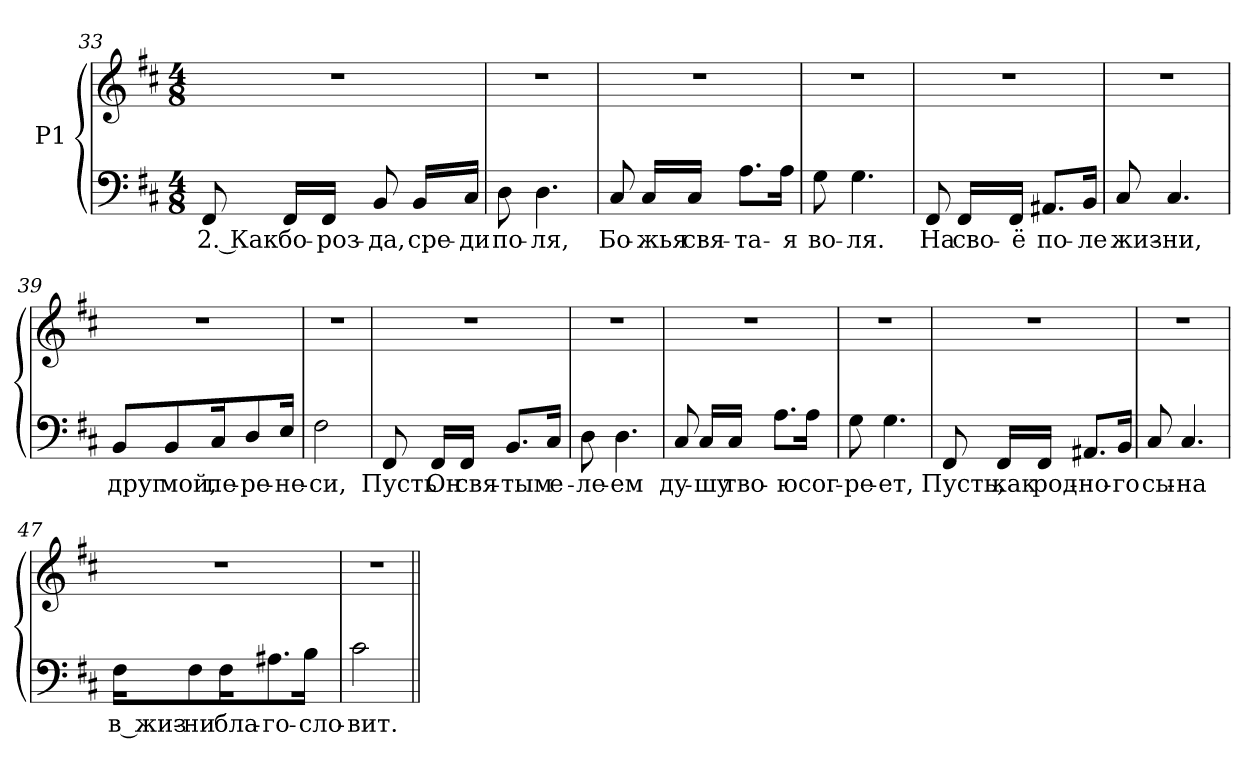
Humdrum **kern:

**kern	**text	**kern
*part1	*part1	*part1
*staff2	*staff2	*staff1
*I"P1	*	*
!!LO:PB:g=z
*clefF4	*	*clefG2
*k[f#c#]	*	*k[f#c#]
*b:	*	*b:
*M4/8	*	*M4/8
=33	=33	=33
!	!LO:LY:b:color=#000000	!LO:N:vis=1
8FF#i/	2. Как	2r
!	!LO:LY:b:color=#000000	!
16FF#i/LL	бо-	.
!	!LO:LY:b:color=#000000	!
16FF#i/JJ	-роз-	.
!	!LO:LY:b:color=#000000	!
8BBi/	-да,	.
!	!LO:LY:b:color=#000000	!
16BBi/LL	сре-	.
!	!LO:LY:b:color=#000000	!
16C#i/JJ	-ди	.
=34	=34	=34
!	!LO:LY:b:color=#000000	!LO:N:vis=1
8Di\	по-	2r
!	!LO:LY:b:color=#000000	!
4.Di\	-ля,	.
=35	=35	=35
!	!LO:LY:b:color=#000000	!LO:N:vis=1
8C#i/	Бо-	2r
!	!LO:LY:b:color=#000000	!
16C#i/LL	-жья	.
!	!LO:LY:b:color=#000000	!
16C#i/JJ	свя-	.
!	!LO:LY:b:color=#000000	!
8.Ai\L	-та-	.
!	!LO:LY:b:color=#000000	!
16Ai\Jk	-я	.
=36	=36	=36
!	!LO:LY:b:color=#000000	!LO:N:vis=1
8Gi\	во-	2r
!	!LO:LY:b:color=#000000	!
4.Gi\	-ля.	.
=37	=37	=37
!	!LO:LY:b:color=#000000	!LO:N:vis=1
8FF#i/	На	2r
!	!LO:LY:b:color=#000000	!
16FF#i/LL	сво-	.
!	!LO:LY:b:color=#000000	!
16FF#i/JJ	-ё	.
!	!LO:LY:b:color=#000000	!
8.AA#Xi/L	по-	.
!	!LO:LY:b:color=#000000	!
16BBi/Jk	-ле	.
=38	=38	=38
!	!LO:LY:b:color=#000000	!LO:N:vis=1
8C#i/	жиз-	2r
!	!LO:LY:b:color=#000000	!
4.C#i/	-ни,	.
!!LO:LB:g=z
=39	=39	=39
!	!LO:LY:b:color=#000000	!LO:N:vis=1
8BBi/	друг	2r
!	!LO:LY:b:color=#000000	!
8BBi/	мой,	.
!	!LO:LY:b:color=#000000	!
16C#i/KL	пе-	.
!	!LO:LY:b:color=#000000	!
8Di/J	-ре-	.
!	!LO:LY:b:color=#000000	!
16Ei\Jk	-не-	.
=40	=40	=40
!	!LO:LY:b:color=#000000	!LO:N:vis=1
2F#i\	-си,	2r
=41	=41	=41
!	!LO:LY:b:color=#000000	!LO:N:vis=1
8FF#i/	Пусть	2r
!	!LO:LY:b:color=#000000	!
16FF#i/LL	Он	.
!	!LO:LY:b:color=#000000	!
16FF#i/JJ	свя-	.
!	!LO:LY:b:color=#000000	!
8.BBi/L	-тым	.
!	!LO:LY:b:color=#000000	!
16C#i/Jk	е-	.
=42	=42	=42
!	!LO:LY:b:color=#000000	!LO:N:vis=1
8Di\	-ле-	2r
!	!LO:LY:b:color=#000000	!
4.Di\	-ем	.
=43	=43	=43
!	!LO:LY:b:color=#000000	!LO:N:vis=1
8C#i/	ду-	2r
!	!LO:LY:b:color=#000000	!
16C#i/LL	-шу	.
!	!LO:LY:b:color=#000000	!
16C#i/JJ	тво-	.
!	!LO:LY:b:color=#000000	!
8.Ai\L	-ю	.
!	!LO:LY:b:color=#000000	!
16Ai\Jk	сог-	.
=44	=44	=44
!	!LO:LY:b:color=#000000	!LO:N:vis=1
8Gi\	-ре-	2r
!	!LO:LY:b:color=#000000	!
4.Gi\	-ет,	.
!!LO:LB:g=z
=45	=45	=45
!	!LO:LY:b:color=#000000	!LO:N:vis=1
8FF#i/	Пусть,	2r
!	!LO:LY:b:color=#000000	!
16FF#i/LL	как	.
!	!LO:LY:b:color=#000000	!
16FF#i/JJ	род-	.
!	!LO:LY:b:color=#000000	!
8.AA#Xi/L	-но-	.
!	!LO:LY:b:color=#000000	!
16BBi/Jk	-го	.
=46	=46	=46
!	!LO:LY:b:color=#000000	!LO:N:vis=1
8C#i/	сы-	2r
!	!LO:LY:b:color=#000000	!
4.C#i/	-на	.
=47	=47	=47
!	!LO:LY:b:color=#000000	!LO:N:vis=1
16F#i\KL	в жиз-	2r
!	!LO:LY:b:color=#000000	!
8F#i\J	-ни	.
!	!LO:LY:b:color=#000000	!
16F#i\KL	бла-	.
!	!LO:LY:b:color=#000000	!
8.A#Xi\J	-го-	.
!	!LO:LY:b:color=#000000	!
16Bi\Jk	-сло-	.
=48	=48	=48
!	!LO:LY:b:color=#000000	!LO:N:vis=1
2c#i\	-вит.	2r
=||	=||	=||
*-	*-	*-
